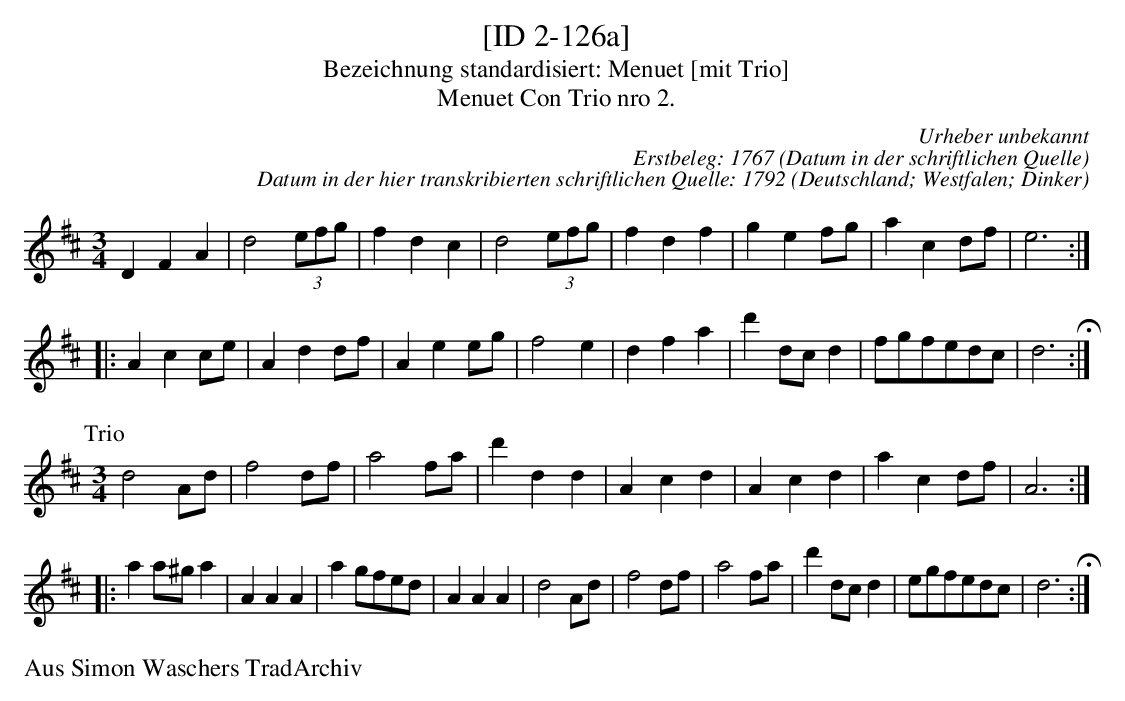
X:1
T:[ID 2-126a]
T:Bezeichnung standardisiert: Menuet [mit Trio]
T:Menuet Con Trio nro 2.
C:Urheber unbekannt
C:Erstbeleg: 1767 (Datum in der schriftlichen Quelle)
C:Datum in der hier transkribierten schriftlichen Quelle: 1792
O:Deutschland; Westfalen; Dinker
L:1/8
M:3/4
K:D
D2F2A2 | d4(3efg | f2d2c2 | d4(3efg | f2d2f2 | g2e2fg | a2c2df | e6 ::
A2c2ce | A2d2df | A2e2eg | f4e2 | d2f2a2 | d'2dcd2 | fgfedc | d6 H:|
P:Trio
M:3/4
d4Ad | f4df | a4fa | d'2d2d2 | A2c2d2 | A2c2d2 | a2c2df | A6 ::
a2a^ga2 | A2A2A2 | a2gfed | A2A2A2 | d4Ad | f4df | a4fa | d'2dcd2 | egfedc | d6 H:|
